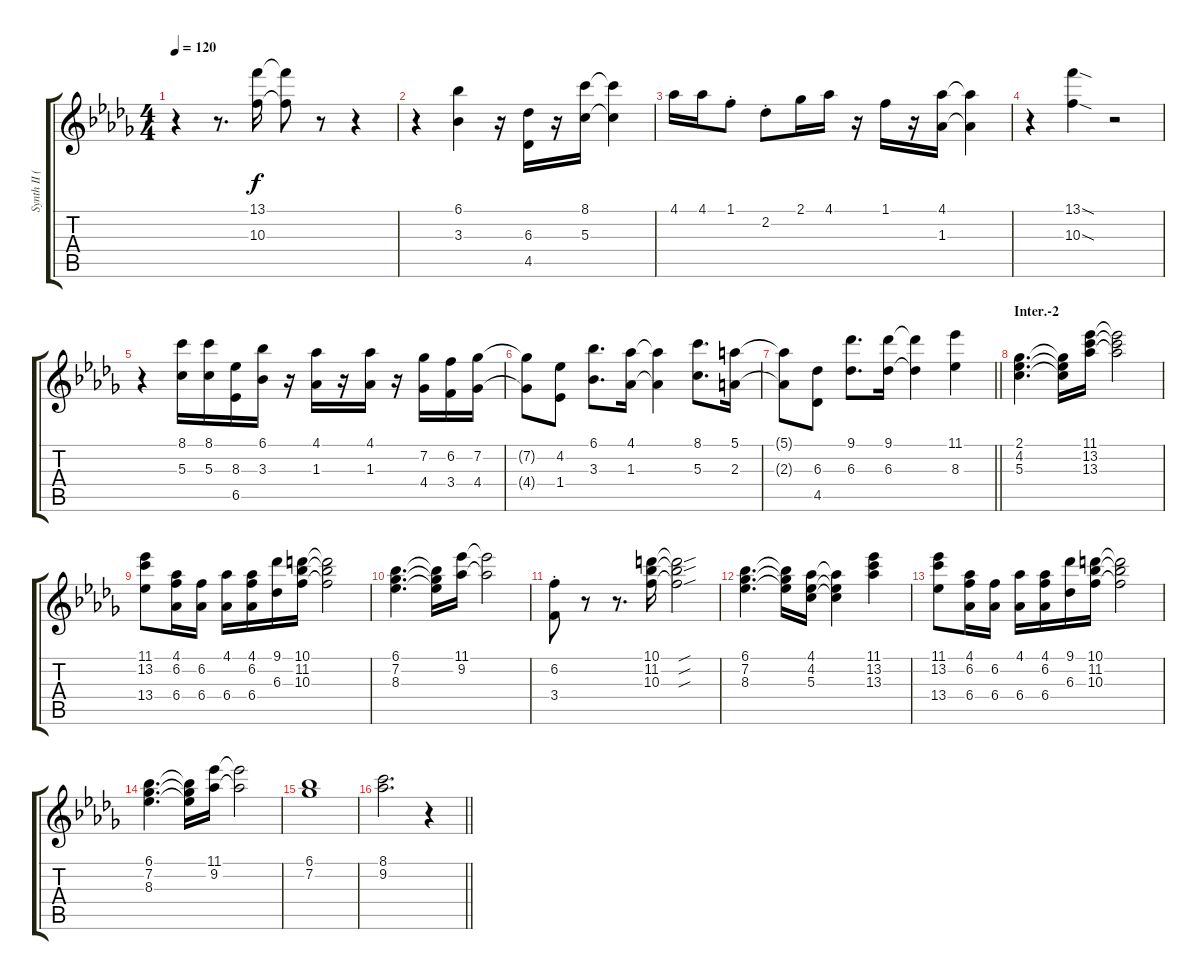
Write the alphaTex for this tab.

\track ("Synth II (Kotobuki Tsumugi)" "Synth II (") {instrument lead2sawtooth}
\staff {score tabs}
\tuning (E5 B4 G4 D4 A3 E3) {hide}
\ts (4 4)
\tempo 120
\clef g2
\ks db
r.4{dy f} r.8{d} (13.1 10.3).16 (13.1{t} 10.3{t}).8 r.8 r.4 |
r.4 (6.1 3.3).4 r.16 (6.3 4.5).16 r.16 (8.1 5.3).16 (8.1{t} 5.3{t}).4 |
4.1.16 4.1.16 1.1{st}.8 2.2{st}.8 2.1.16 4.1.16 r.16 1.1.16 r.16 (4.1 1.3).16 (4.1{t} 1.3{t}).4 |
r.4 (13.1{sod} 10.3{sod}).4 r.2 |
r.4 (8.1 5.3).16 (8.1 5.3).16 (8.3 6.5).16 (6.1 3.3).16 r.16 (4.1 1.3).16 r.16 (4.1 1.3).16 r.16 (7.2 4.4).16 (6.2 3.4).16 (7.2 4.4).16 |
(7.2{t} 4.4{t}).8 (4.2 1.4).8 (6.1 3.3).8{d} (4.1 1.3).16 (4.1{t} 1.3{t}).4 (8.1 5.3).8{d} (5.1 2.3).16 |
\barLineRight lightlight
(5.1{t} 2.3{t}).8 (6.3 4.5).8 (9.1 6.3).8{d} (9.1 6.3).16 (9.1{t} 6.3{t}).4 (11.1 8.3).4 |
\section ("" "Inter.-2")
(2.1 4.2 5.3).4{d} (2.1{t} 4.2{t} 5.3{t}).16 (11.1 13.2 13.3).16 (11.1{t} 13.2{t} 13.3{t}).2 |
(11.1 13.2 13.4).8 (4.1 6.2 6.4).16 (6.2 6.4).16 (4.1 6.4).16 (4.1 6.2 6.4).16 (9.1 6.3).16 (10.1 11.2 10.3).16 (10.1{t} 11.2{t} 10.3{t}).2 |
(6.1 7.2 8.3).4{d} (6.1{t} 7.2{t} 8.3{t}).16 (11.1 9.2).16 (11.1{t} 9.2{t}).2 |
(6.2{st} 3.4{st}).8 r.8 r.8{d} (10.1 11.2 10.3).16 (10.1{sou t} 11.2{sou t} 10.3{sou t}).2 |
(6.1 7.2 8.3).4{d} (6.1{t} 7.2{t} 8.3{t}).16 (4.1 4.2 5.3).16 (4.1{t} 4.2{t} 5.3{t}).4 (11.1 13.2 13.3).4 |
(11.1 13.2 13.4).8 (4.1 6.2 6.4).16 (6.2 6.4).16 (4.1 6.4).16 (4.1 6.2 6.4).16 (9.1 6.3).16 (10.1 11.2 10.3).16 (10.1{t} 11.2{t} 10.3{t}).2 |
(6.1 7.2 8.3).4{d} (6.1{t} 7.2{t} 8.3{t}).16 (11.1 9.2).16 (11.1{t} 9.2{t}).2 |
(6.1 7.2).1 |
\barLineRight lightlight
(8.1 9.2).2{d} r.4
